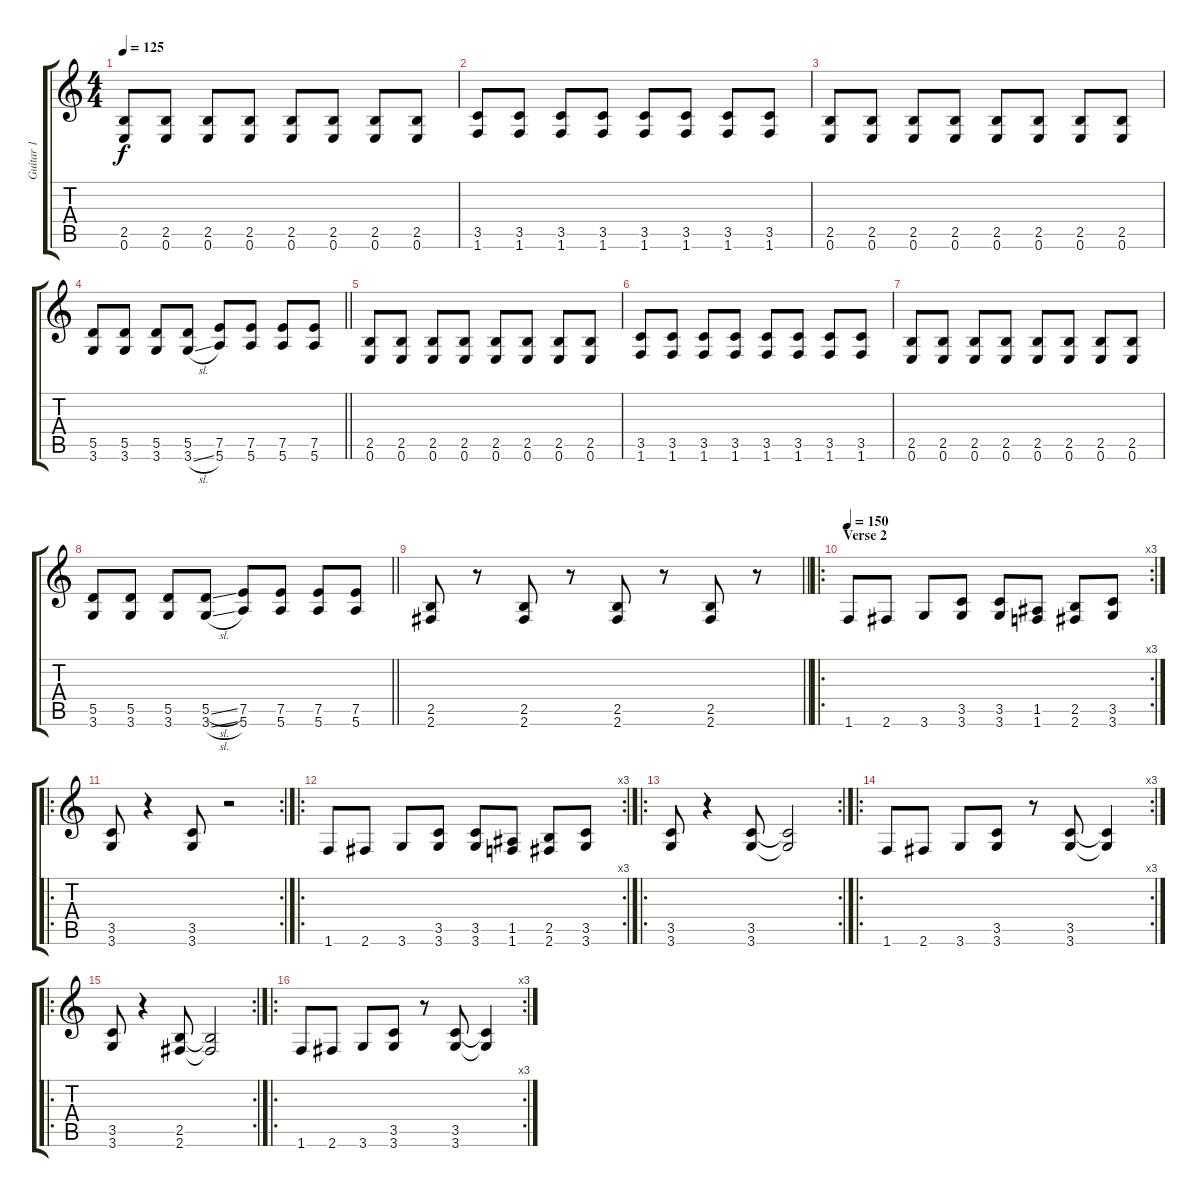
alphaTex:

\track ("Guitar 1" "Guitar 1") {instrument distortionguitar}
\staff {score tabs}
\tuning (E4 B3 G3 D3 A2 E2) {hide}
\ts (4 4)
\tempo 125
\clef g2
\ks c
(2.5 0.6).8{dy f} (2.5 0.6).8 (2.5 0.6).8 (2.5 0.6).8 (2.5 0.6).8 (2.5 0.6).8 (2.5 0.6).8 (2.5 0.6).8 |
(3.5 1.6).8 (3.5 1.6).8 (3.5 1.6).8 (3.5 1.6).8 (3.5 1.6).8 (3.5 1.6).8 (3.5 1.6).8 (3.5 1.6).8 |
(2.5 0.6).8 (2.5 0.6).8 (2.5 0.6).8 (2.5 0.6).8 (2.5 0.6).8 (2.5 0.6).8 (2.5 0.6).8 (2.5 0.6).8 |
\barLineRight lightlight
(5.5 3.6).8 (5.5 3.6).8 (5.5 3.6).8 (5.5 3.6{sl}).8 (7.5 5.6).8 (7.5 5.6).8 (7.5 5.6).8 (7.5 5.6).8 |
(2.5 0.6).8 (2.5 0.6).8 (2.5 0.6).8 (2.5 0.6).8 (2.5 0.6).8 (2.5 0.6).8 (2.5 0.6).8 (2.5 0.6).8 |
(3.5 1.6).8 (3.5 1.6).8 (3.5 1.6).8 (3.5 1.6).8 (3.5 1.6).8 (3.5 1.6).8 (3.5 1.6).8 (3.5 1.6).8 |
(2.5 0.6).8 (2.5 0.6).8 (2.5 0.6).8 (2.5 0.6).8 (2.5 0.6).8 (2.5 0.6).8 (2.5 0.6).8 (2.5 0.6).8 |
\barLineRight lightlight
(5.5 3.6).8 (5.5 3.6).8 (5.5 3.6).8 (5.5{sl} 3.6{sl}).8 (7.5 5.6).8 (7.5 5.6).8 (7.5 5.6).8 (7.5 5.6).8 |
\barLineRight lightlight
(2.5 2.6).8 r.8 (2.5 2.6).8 r.8 (2.5 2.6).8 r.8 (2.5 2.6).8 r.8 |
\ro
\rc 3
\section ("" "Verse 2")
\tempo 150
1.6.8 2.6.8 3.6.8 (3.5 3.6).8 (3.5 3.6).8 (1.5 1.6).8 (2.5 2.6).8 (3.5 3.6).8 |
\ro
\rc 2
(3.5 3.6).8 r.4 (3.5 3.6).8 r.2 |
\ro
\rc 3
1.6.8 2.6.8 3.6.8 (3.5 3.6).8 (3.5 3.6).8 (1.5 1.6).8 (2.5 2.6).8 (3.5 3.6).8 |
\ro
\rc 2
(3.5 3.6).8 r.4 (3.5 3.6).8 (3.5{t} 3.6{t}).2 |
\ro
\rc 3
1.6.8 2.6.8 3.6.8 (3.5 3.6).8 r.8 (3.5 3.6).8 (3.5{t} 3.6{t}).4 |
\ro
\rc 2
(3.5 3.6).8 r.4 (2.5 2.6).8 (2.5{t} 2.6{t}).2 |
\ro
\rc 3
1.6.8 2.6.8 3.6.8 (3.5 3.6).8 r.8 (3.5 3.6).8 (3.5{t} 3.6{t}).4
